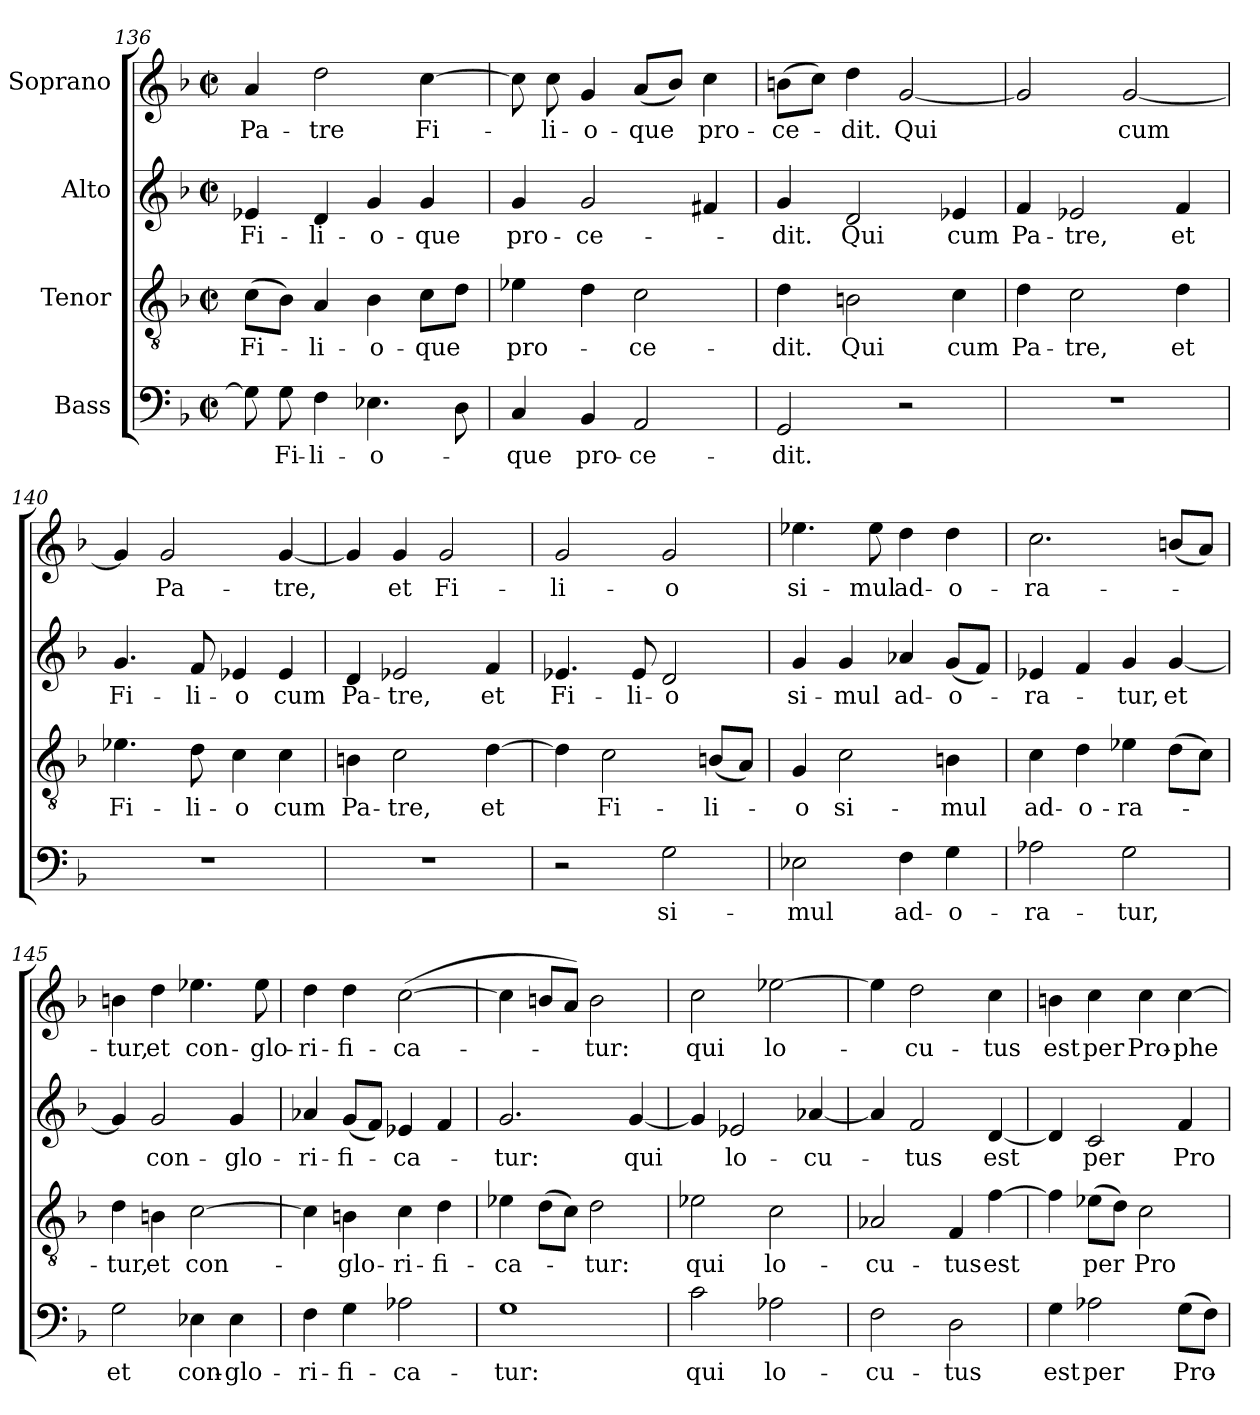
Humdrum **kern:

**kern	**text	**kern	**text	**kern	**text	**kern	**text
*part4	*part4	*part3	*part3	*part2	*part2	*part1	*part1
*staff4	*staff4	*staff3	*staff3	*staff2	*staff2	*staff1	*staff1
*I"Bass	*	*I"Tenor	*	*I"Alto	*	*I"Soprano	*
*clefF4	*	*clefGv2	*	*clefG2	*	*clefG2	*
*k[b-]	*	*k[b-]	*	*k[b-]	*	*k[b-]	*
*F:	*	*F:	*	*F:	*	*F:	*
*M2/2	*	*M2/2	*	*M2/2	*	*M2/2	*
*met(c|)	*	*met(c|)	*	*met(c|)	*	*met(c|)	*
=136	=136	=136	=136	=136	=136	=136	=136
8G\]	.	(8c\L	Fi-	4e-X/	Fi-	4a/	Pa-
8G\	Fi-	8B-\J)	.	.	.	.	.
4F\	-li-	4A/	-li-	4d/	-li-	2dd\	-tre
4.E-X\	-o-	4B-\	-o-	4g/	-o-	.	.
.	.	8c\L	-que	4g/	-que	[4cc\	Fi-
8D\	.	8d\J	.	.	.	.	.
=137	=137	=137	=137	=137	=137	=137	=137
4C/	-que	4e-X\	pro-	4g/	pro-	8cc\]	.
.	.	.	.	.	.	8cc\	-li-
4BB-/	pro-	4d\	.	2g/	-ce-	4g/	-o-
2AA/	-ce-	2c\	-ce-	.	.	(8a/L	-que
.	.	.	.	.	.	8b-/J)	.
.	.	.	.	4f#X/	.	4cc\	pro-
!!LO:LB:g=z
=138	=138	=138	=138	=138	=138	=138	=138
2GG/	-dit.	4d\	-dit.	4g/	-dit.	(8bn\L	-ce-
.	.	.	.	.	.	8cc\J)	.
.	.	2Bn\	Qui	2d/	Qui	4dd\	-dit.
2r	.	.	.	.	.	[2g/	Qui
.	.	4c\	cum	4e-X/	cum	.	.
=139	=139	=139	=139	=139	=139	=139	=139
1r	.	4d\	Pa-	4f/	Pa-	2g/]	.
.	.	2c\	-tre,	2e-X/	-tre,	.	.
.	.	.	.	.	.	[2g/	cum
.	.	4d\	et	4f/	et	.	.
=140	=140	=140	=140	=140	=140	=140	=140
1r	.	4.e-X\	Fi-	4.g/	Fi-	4g/]	.
.	.	.	.	.	.	2g/	Pa-
.	.	8d\	-li-	8f/	-li-	.	.
.	.	4c\	-o	4e-X/	-o	.	.
.	.	4c\	cum	4e-/	cum	[4g/	-tre,
=141	=141	=141	=141	=141	=141	=141	=141
1r	.	4Bn\	Pa-	4d/	Pa-	4g/]	.
.	.	2c\	-tre,	2e-X/	-tre,	4g/	et
.	.	.	.	.	.	2g/	Fi-
.	.	[4d\	et	4f/	et	.	.
=142	=142	=142	=142	=142	=142	=142	=142
2r	.	4d\]	.	4.e-X/	Fi-	2g/	-li-
.	.	2c\	Fi-	.	.	.	.
.	.	.	.	8e-/	-li-	.	.
2G\	-si-	.	.	2d/	-o	2g/	-o
.	.	(8Bn/L	-li-	.	.	.	.
.	.	8A/J)	.	.	.	.	.
!!LO:PB:g=z
=143	=143	=143	=143	=143	=143	=143	=143
2E-X\	mul	4G/	-o	4g/	si-	4.ee-X\	si-
.	.	2c\	si-	4g/	-mul	.	.
.	.	.	.	.	.	8ee-\	-mul
4F\	ad-	.	.	4a-X/	ad-	4dd\	ad-
4G\	-o-	4Bn\	-mul	(8g/L	-o-	4dd\	-o-
.	.	.	.	8f/J)	.	.	.
=144	=144	=144	=144	=144	=144	=144	=144
2A-X\	-ra-	4c\	ad-	4e-X/	-ra-	2.cc\	-ra-
.	.	4d\	-o-	4f/	.	.	.
2G\	-tur,	4e-X\	-ra-	4g/	-tur,	.	.
.	.	(8d\L	.	[4g/	et	(8bn/L	.
.	.	8c\J)	.	.	.	8a/J)	.
=145	=145	=145	=145	=145	=145	=145	=145
2G\	et	4d\	-tur,	4g/]	.	4bn\	-tur,
.	.	4Bn\	et	2g/	con-	4dd\	et
4E-X\	con-	[2c\	con-	.	.	4.ee-X\	con-
4E-\	-glo-	.	.	4g/	-glo-	.	.
.	.	.	.	.	.	8ee-\	-glo-
=146	=146	=146	=146	=146	=146	=146	=146
4F\	-ri-	4c\]	.	4a-X/	-ri-	4dd\	-ri-
4G\	-fi-	4Bn\	-glo-	(8g/L	-fi-	4dd\	-fi-
.	.	.	.	8f/J)	.	.	.
2A-X\	-ca-	4c\	-ri-	4e-X/	-ca-	([2cc\	-ca-
.	.	4d\	-fi-	4f/	.	.	.
=147	=147	=147	=147	=147	=147	=147	=147
1G	-tur:	4e-X\	-ca-	2.g/	-tur:	4cc\]	.
.	.	(8d\L	.	.	.	8bn/L	.
.	.	8c\J)	.	.	.	8a/J)	.
.	.	2d\	-tur:	.	.	2b\	-tur:
.	.	.	.	[4g/	qui	.	.
!!LO:LB:g=z
=148	=148	=148	=148	=148	=148	=148	=148
2c\	qui	2e-X\	qui	4g/]	.	2cc\	qui
.	.	.	.	2e-X/	lo-	.	.
2A-X\	lo-	2c\	lo-	.	.	[2ee-X\	lo-
.	.	.	.	[4a-X/	-cu-	.	.
=149	=149	=149	=149	=149	=149	=149	=149
2F\	-cu-	2A-X/	-cu-	4a-/]	.	4ee-\]	.
.	.	.	.	2f/	-tus	2dd\	-cu-
2D\	-tus	4F/	-tus	.	.	.	.
.	.	[4f\	est	[4d/	est	4cc\	-tus
=150	=150	=150	=150	=150	=150	=150	=150
4G\	est	4f\]	.	4d/]	.	4bn\	est
2A-X\	per	(8e-X\L	per	2c/	per	4cc\	per
.	.	8d\J)	.	.	.	.	.
.	.	2c\	Pro-	.	.	4cc\	Pro-
(8G\L	Pro-	.	.	4f/	Pro-	[4cc\	-phe-
8F\J)	.	.	.	.	.	.	.
=	=	=	=	=	=	=	=
*-	*-	*-	*-	*-	*-	*-	*-
